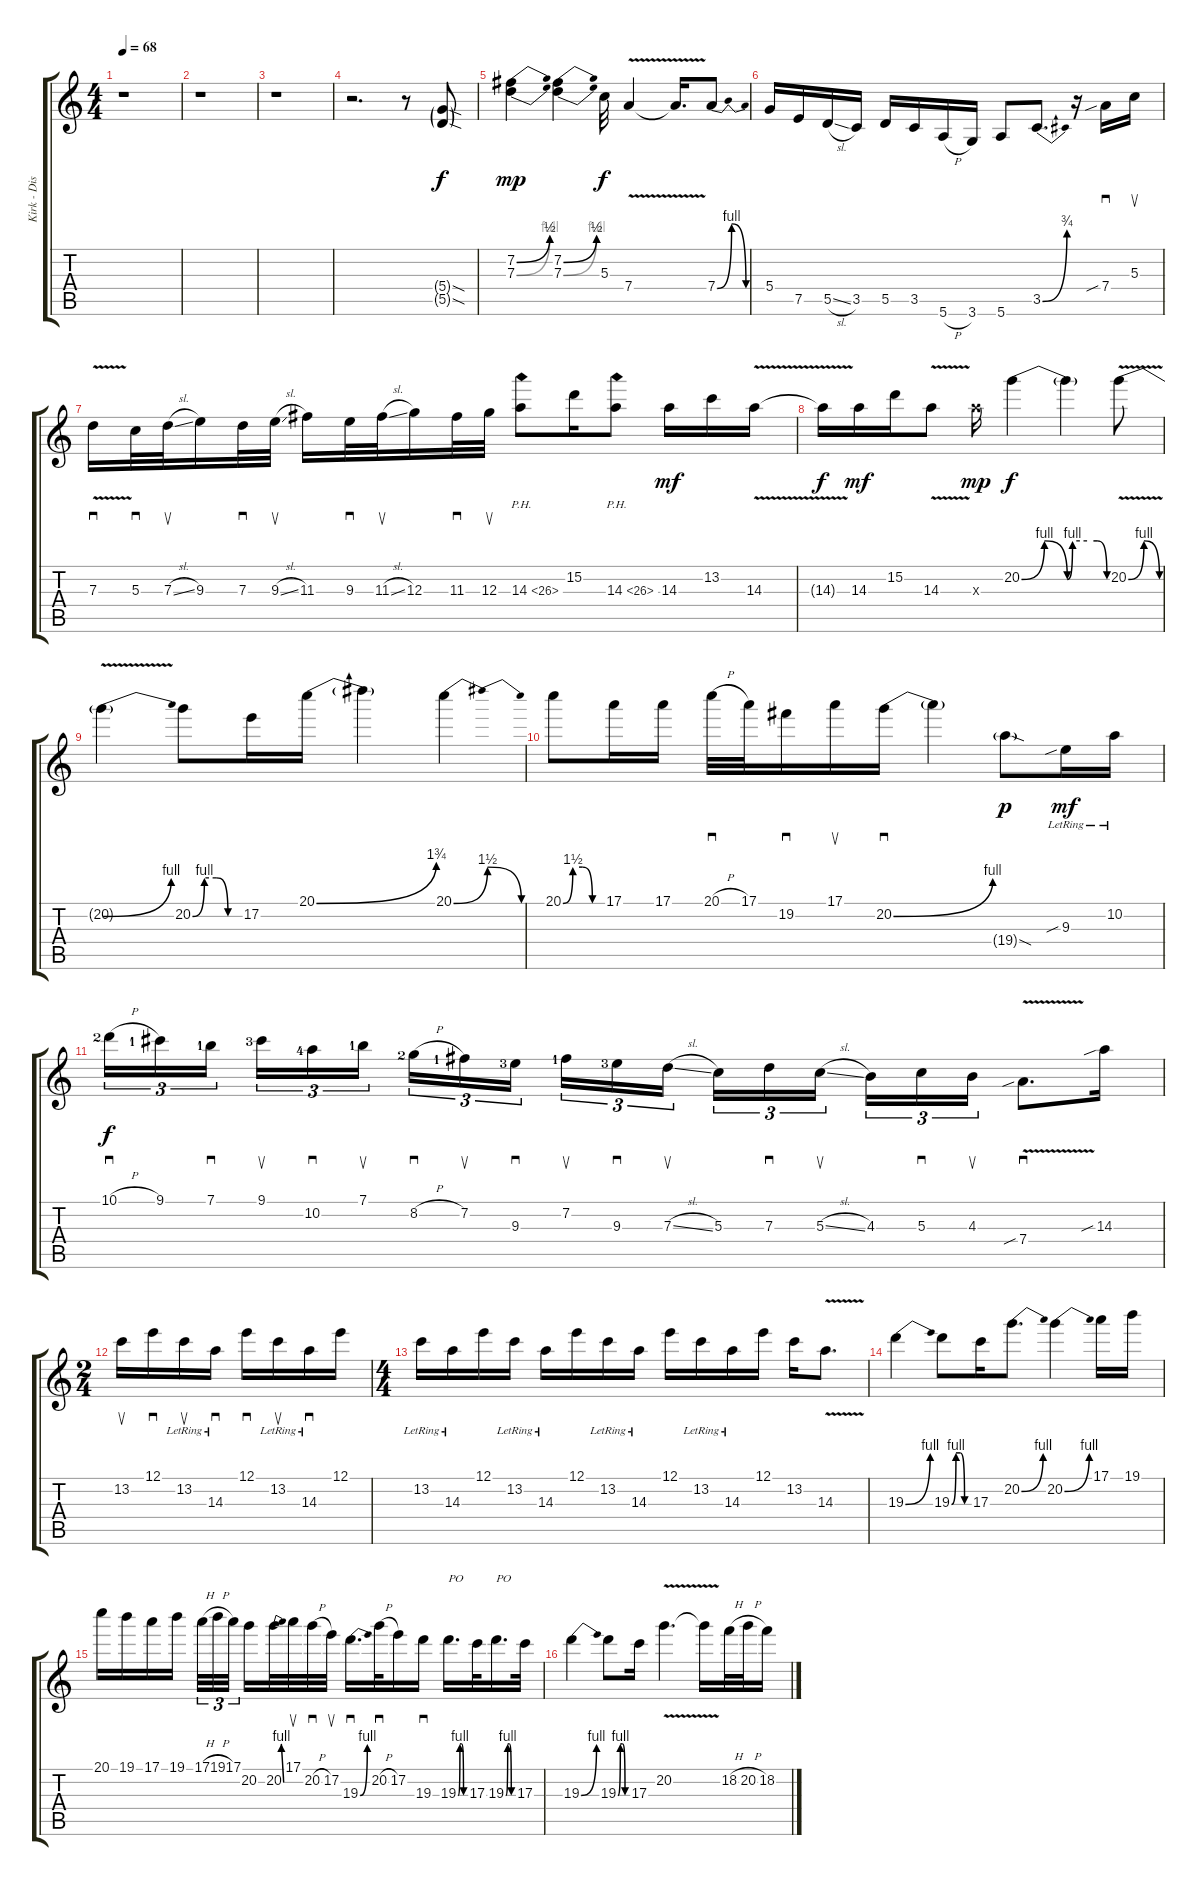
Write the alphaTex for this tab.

\track ("Kirk - Distortion(rhythm+solo)" "Kirk - Dis") {instrument overdrivenguitar}
\staff {score tabs}
\tuning (E4 B3 G3 D3 A2 E2) {hide}
\ts (4 4)
\tempo 68
\clef g2
\ks c
r.1{dy f} |
r.1 |
r.1 |
r.2{d volume 16} r.8 (5.4{sod g} 5.5{sod g}).8 |
(7.2{be (bend 0 0 60 2)} 7.3{be (bend 0 0 60 4)}).4{dy mp} (7.2{be (bend 0 0 60 2)} 7.3{be (bend 0 0 60 4)}).4 5.3.32{dy f} 7.4{v}.4 7.4{t}.16{d} 7.4{be (bendrelease 0 0 15 4 30 4 60 0)}.8 |
5.4.16 7.5.16 5.5{sl}.16 3.5.16 5.5.16 3.5.16 5.6{h}.16 3.6.16 5.6.8 3.5{be (bend 0 0 60 3)}.8{d} r.16 7.4{sib}.16{sd} 5.3.16{su} |
7.3{v}.16{sd} 5.3.32{sd} 7.3{sl}.32{su} 9.3.16 7.3.32{sd} 9.3{sl}.32{su} 11.3.16 9.3.32{sd} 11.3{sl}.32{su} 12.3.16 11.3.32{sd} 12.3.32{su} 14.3{ph 12}.8 15.2.16 14.3{ph 12}.8 14.3.16{dy mf} 13.2.16 14.3{v}.16 |
14.3{t}.16{dy f} 14.3.16{dy mf} 15.2.16 14.3{v}.8 14.3{x}.16{dy mp} 20.2{be (bendrelease 0 0 15 4 45 4 60 0)}.4{dy f} 20.2{be (custom 0 0 8 4 30 4 45 4 60 0) t}.4 20.2{be (bendrelease 0 0 30 4 30 4 60 0) v}.8 |
20.2{be (bend 0 0 60 4) t}.4 20.2{be (custom 0 0 15 4 30 4 45 0 60 0)}.8 17.2.16 20.1{be (bend 0 0 60 7)}.16 20.1{t}.4 20.1{be (bendrelease 0 0 15 6 45 6 60 0)}.4 |
20.1{be (custom 0 0 15 6 30 6 45 0 60 0)}.8 17.1.16 17.1.16 20.1{h}.32{sd} 17.1.32 19.2.16{sd} 17.1.16{su} 20.2{be (bend 0 0 60 4)}.16{sd} 20.2{t}.4 19.4{sod g}.8{dy p} 9.3{sib lr}.16{dy mf} 10.2{lr}.16 |
10.1{h lf 3}.16{sd tu (3 2) dy f} 9.1{lf 2}.16{tu (3 2)} 7.1{lf 2}.16{sd tu (3 2) beam splitsecondary} 9.1{lf 4}.16{su tu (3 2)} 10.2{lf 5}.16{sd tu (3 2)} 7.1{lf 2}.16{su tu (3 2)} 8.2{h lf 3}.16{sd tu (3 2)} 7.2{lf 2}.16{su tu (3 2)} 9.3{lf 4}.16{sd tu (3 2) beam splitsecondary} 7.2{lf 2}.16{su tu (3 2)} 9.3{lf 4}.16{sd tu (3 2)} 7.3{sl}.16{su tu (3 2)} 5.3.16{tu (3 2)} 7.3.16{sd tu (3 2)} 5.3{sl}.16{su tu (3 2) beam splitsecondary} 4.3.16{tu (3 2)} 5.3.16{sd tu (3 2)} 4.3.16{su tu (3 2)} 7.4{v sib}.8{d sd} 14.3{sib}.16 |
\ts (2 4)
13.2.16{su} 12.1.16{sd} 13.2{lr}.16{su} 14.3{lr}.16{sd} 12.1.16{sd} 13.2{lr}.16{su} 14.3{lr}.16{sd} 12.1.16 |
\ts (4 4)
13.2{lr}.16 14.3{lr}.16 12.1.16 13.2{lr}.16 14.3{lr}.16 12.1.16 13.2{lr}.16 14.3{lr}.16 12.1.16 13.2{lr}.16 14.3{lr}.16 12.1.16 13.2.16 14.3{v}.8{d} |
19.3{be (bend 0 0 60 4)}.4 19.3{be (custom 0 0 15 4 30 4 45 0 60 0)}.8 17.3.16 20.2{be (bend 0 0 60 4)}.8{d} 20.2{be (bend 0 0 60 4)}.4 17.1.16 19.1.16 |
20.1.16 19.1.16 17.1.16 19.1.16 17.1{h}.32{tu (3 2)} 19.1{h}.32{tu (3 2)} 17.1.32{tu (3 2) beam splitsecondary} 20.2.16 20.2{be (bend 0 0 60 4)}.32 17.1.32{su} 20.2{h}.32{sd} 17.2.32{su} 19.3{be (bend 0 0 60 4)}.16{d sd} 20.2{h}.32{sd} 17.2.16 19.3.16{sd} 19.3{be (custom 0 0 15 4 30 4 45 0 60 0)}.16{d txt "PO"} 17.3.32 19.3{be (custom 0 0 15 4 30 4 45 0 60 0)}.16{d txt "PO"} 17.3.32 |
19.3{be (bend 0 0 60 4)}.4 19.3{be (custom 0 0 15 4 30 4 45 0 60 0)}.8 17.3.16 20.2{v}.4{d} 20.2{t}.16 18.2{h}.32 20.2{h}.32 18.2.16
